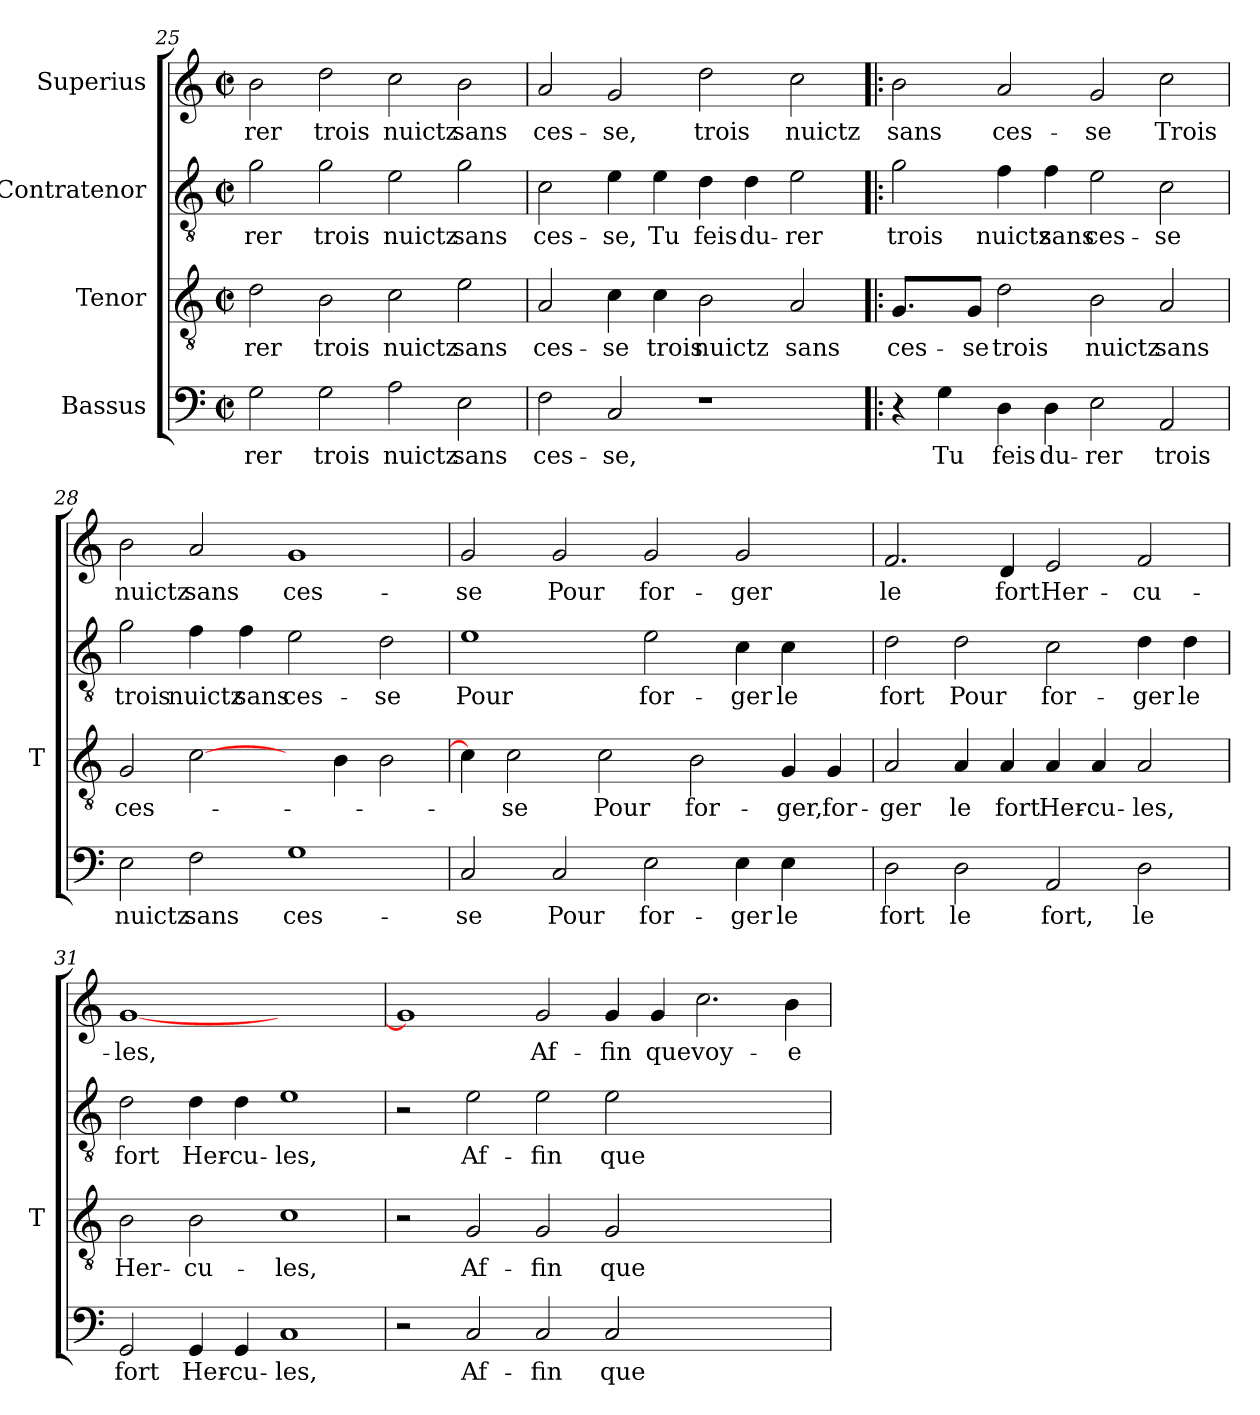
**kern	**text	**kern	**text	**kern	**text	**kern	**text
*part4	*part4	*part3	*part3	*part2	*part2	*part1	*part1
*staff4	*staff4	*staff3	*staff3	*staff2	*staff2	*staff1	*staff1
*I"Bassus	*	*I"Tenor	*	*I"Contratenor	*	*I"Superius	*
*	*	*I'T	*	*	*	*	*
*clefF4	*	*clefGv2	*	*clefGv2	*	*clefG2	*
*k[]	*	*k[]	*	*k[]	*	*k[]	*
*C:	*	*C:	*	*C:	*	*C:	*
*M2/2	*	*M2/2	*	*M2/2	*	*M2/2	*
*met(c|)	*	*met(c|)	*	*met(c|)	*	*met(c|)	*
=25	=25	=25	=25	=25	=25	=25	=25
2G	-rer	2d	-rer	2g	-rer	2b	-rer
2G	-trois	2B	-trois	2g	-trois	2dd	-trois
2A	-nuictz	2c	-nuictz	2e	-nuictz	2cc	-nuictz
2E	-sans	2e	-sans	2g	-sans	2b	-sans
!!LO:PB:g=z
=26	=26	=26	=26	=26	=26	=26	=26
2F	ces-	2A	ces-	2c	ces-	2a	ces-
2C	-se,	4c	-se	4e	-se,	2g	-se,
.	.	4c	-trois	4e	-Tu	.	.
1r	.	2B	-nuictz	4d	-feis	2dd	-trois
.	.	.	.	4d	du-	.	.
.	.	2A	-sans	2e	-rer	2cc	-nuictz
=27!|:	=27!|:	=27!|:	=27!|:	=27!|:	=27!|:	=27!|:	=27!|:
4r	.	4.G	ces-	2g	-trois	2b	-sans
4G	-Tu	.	.	.	.	.	.
.	.	8GJ	-se	.	.	.	.
4D	-feis	2d	-trois	4f	-nuictz	2a	ces-
4D	du-	.	.	4f	-sans	.	.
2E	-rer	2B	-nuictz	2e	ces-	2g	-se
2AA	-trois	2A	-sans	2c	-se	2cc	-Trois
=28	=28	=28	=28	=28	=28	=28	=28
2E	-nuictz	2G	ces-	2g	-trois	2b	-nuictz
2F	-sans	[2c	.	4f	-nuictz	2a	-sans
.	.	.	.	4f	-sans	.	.
1G	ces-	4ryy	.	2e	ces-	1g	ces-
.	.	4B	.	.	.	.	.
.	.	2B	.	2d	-se	.	.
=29	=29	=29	=29	=29	=29	=29	=29
2C	-se	4c]	.	1e	-Pour	2g	-se
.	.	2c	-se	.	.	.	.
2C	-Pour	.	.	.	.	2g	-Pour
.	.	2c	-Pour	.	.	.	.
2E	for-	.	.	2e	for-	2g	for-
.	.	2B	for-	.	.	.	.
4E	-ger	.	.	4c	-ger	2g	-ger
4E	-le	4G	-ger,	4c	-le	.	.
4ryy	.	4G	for-	4ryy	.	4ryy	.
!!LO:LB:g=z
=30	=30	=30	=30	=30	=30	=30	=30
2D	-fort	2A	-ger	2d	-fort	2.f	-le
2D	-le	4A	-le	2d	-Pour	.	.
.	.	4A	-fort	.	.	4d	-fort
2AA	-fort,	4A	Her-	2c	for-	2e	Her-
.	.	4A	cu-	.	.	.	.
2D	-le	2A	-les,	4d	-ger	2f	cu-
.	.	.	.	4d	-le	.	.
=31	=31	=31	=31	=31	=31	=31	=31
2GG	-fort	2B	Her-	2d	-fort	[1g	-les,
4GG	Her-	2B	cu-	4d	Her-	.	.
4GG	cu-	.	.	4d	cu-	.	.
1C	-les,	1c	-les,	1e	-les,	1ryy	.
=32	=32	=32	=32	=32	=32	=32	=32
2r	.	2r	.	2r	.	1g]	.
2C	Af-	2G	Af-	2e	Af-	.	.
2C	-fin	2G	-fin	2e	-fin	2g	Af-
2C	-que	2G	-que	2e	-que	4g	-fin
.	.	.	.	.	.	4g	-que
1ryy	.	1ryy	.	1ryy	.	2.cc	voy-
.	.	.	.	.	.	4b	-e
=	=	=	=	=	=	=	=
*-	*-	*-	*-	*-	*-	*-	*-
